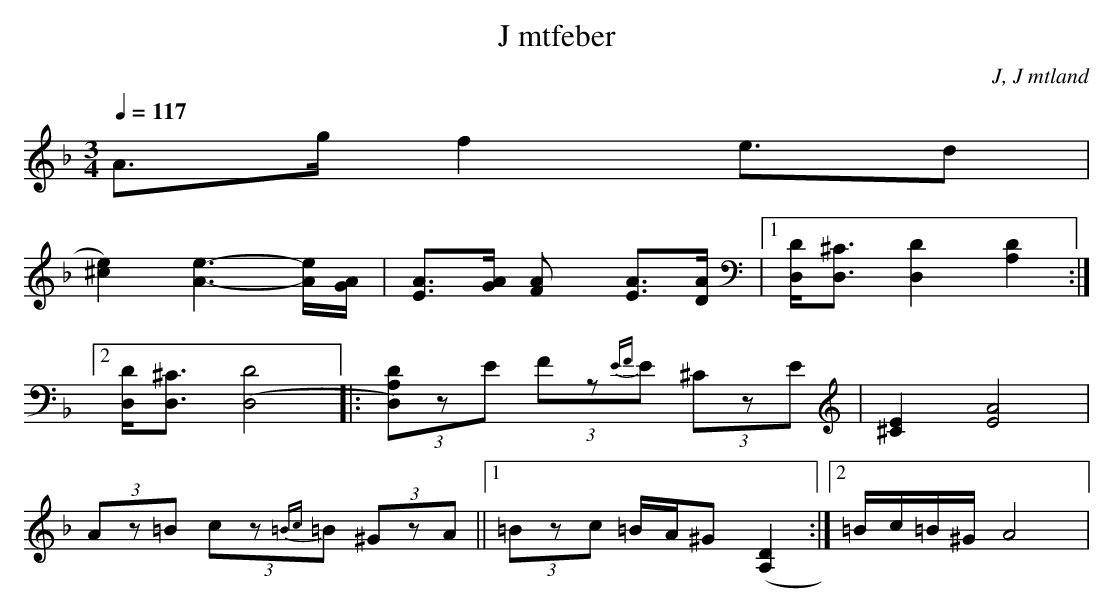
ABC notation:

X:1
T: J mtfeber
O: J, J mtland
M:3/4
L:1/8
Q:1/4=117
K:Dm
A>g f2 e>d2|
[^c2e2)] [A3e3] -[A/e/][A/G/]| [AE]>[AG] [A2F] [AE]>[AD] |[1[D,/D/][D,3/2^C3/2] [D,2D2] [D2A,2] :|
[2 [D,/D/][D,3/2^C3/2] [(D,4D4] |: (3[D,)A,D]zE (3Fz{EF}E (3^CzE | [^C2E2] [E4A4]|
(3Az=B (3cz{=Bc}=B (3^GzA||[1 (3=Bzc =B/A/^G ([A,D]2 :| [2 =B/c/=B/^G/ A4|
